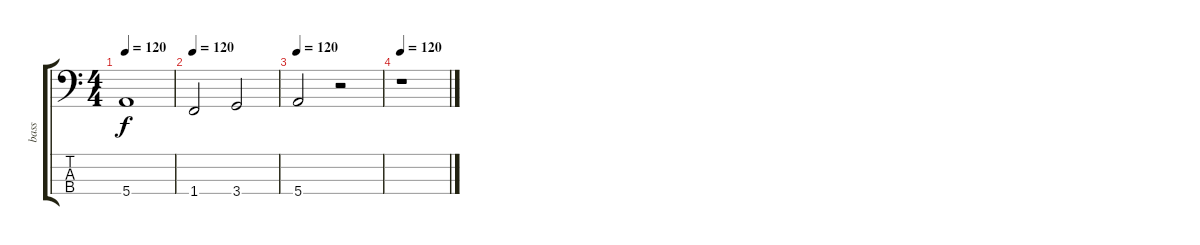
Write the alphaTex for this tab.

\track ("bass" "bass") {instrument electricbassfinger}
\staff {score tabs}
\tuning (G2 D2 A1 E1) {hide}
\ts (4 4)
\tempo 120
\clef f4
\ks c
5.4.1{dy f} |
\tempo 120
1.4.2 3.4.2 |
\tempo 120
5.4.2 r.2 |
\tempo 120
r.1
